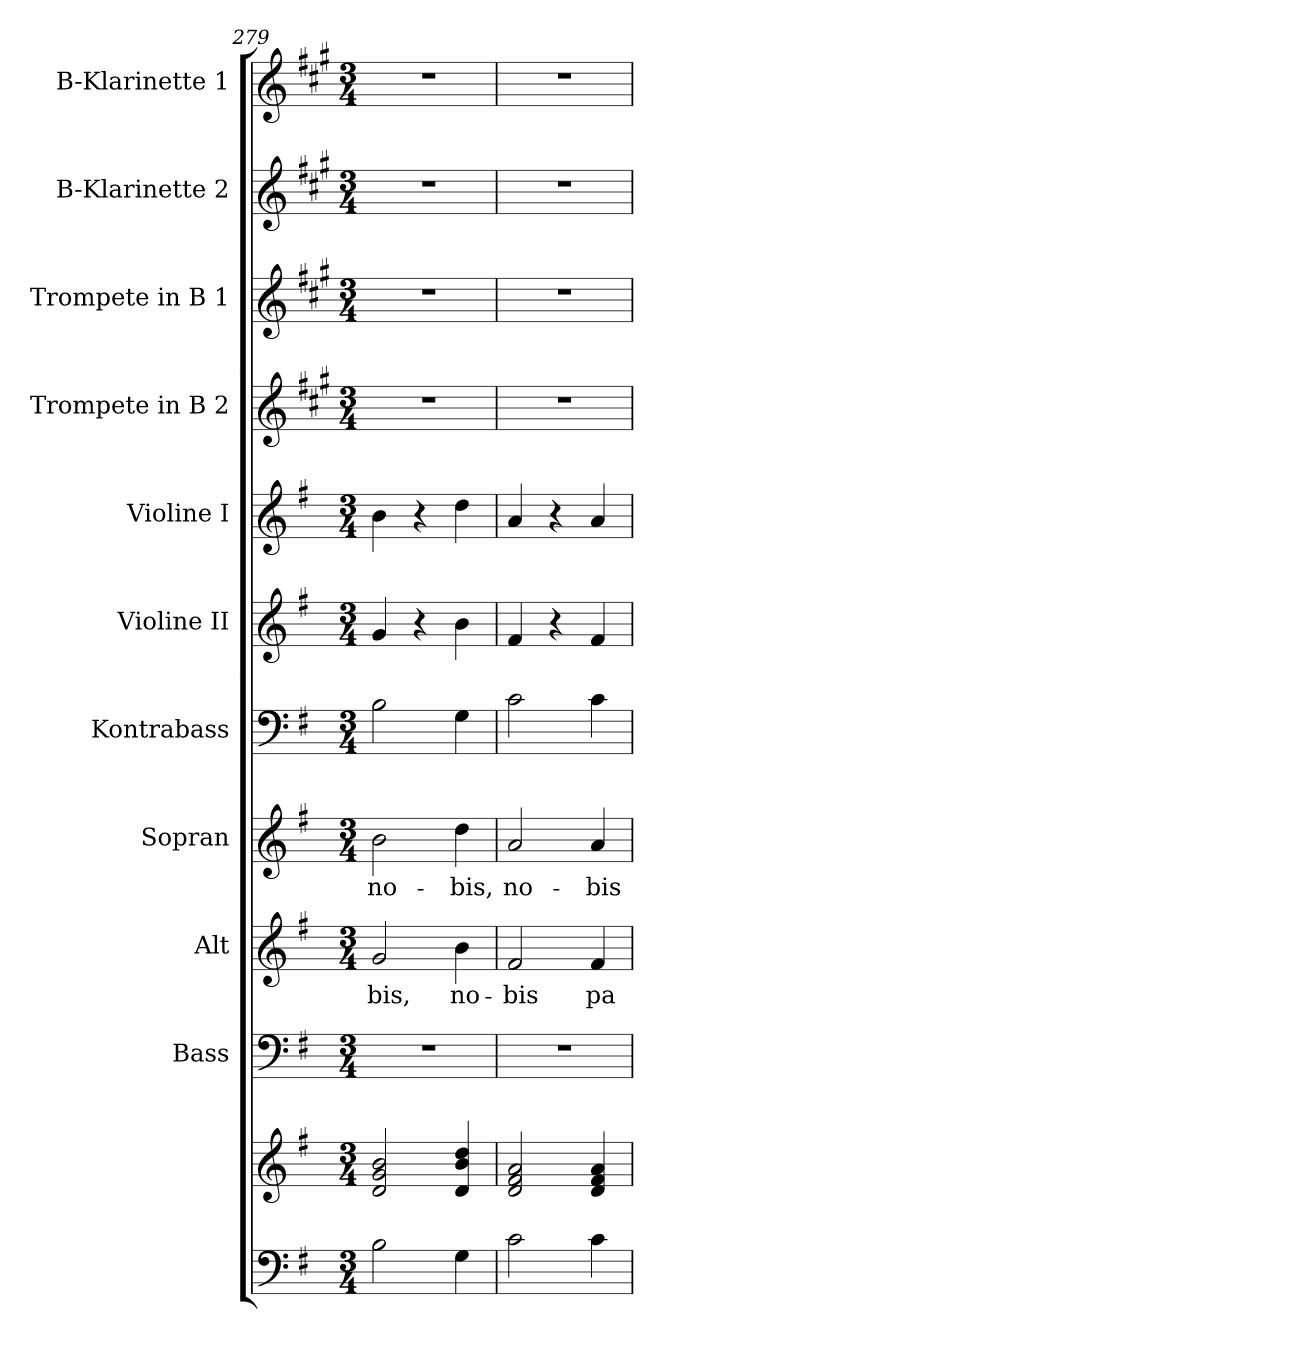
**kern	**kern	**kern	**kern	**text	**kern	**text	**kern	**kern	**kern	**kern	**kern	**kern	**kern
*part11	*part11	*part10	*part9	*part9	*part8	*part8	*part7	*part6	*part5	*part4	*part3	*part2	*part1
*staff12	*staff11	*staff10	*staff9	*staff9	*staff8	*staff8	*staff7	*staff6	*staff5	*staff4	*staff3	*staff2	*staff1
*	*	*I"Bass	*I"Alt	*	*I"Sopran	*	*I"Kontrabass	*I"Violine II	*I"Violine I	*I"Trompete in B 2	*I"Trompete in B 1	*I"B-Klarinette 2	*I"B-Klarinette 1
*	*	*I'B.	*I'A.	*	*I'S.	*	*I'Kb.	*I'Vl. II	*I'Vl. I	*I'Tr. 2	*I'Tr. 1	*I'B Kl. 2	*I'B Kl. 1
*clefF4	*clefG2	*clefF4	*clefG2	*	*clefG2	*	*clefF4	*clefG2	*clefG2	*clefG2	*clefG2	*clefG2	*clefG2
*	*	*	*	*	*	*	*ITrd7c12	*	*	*ITrd1c2	*ITrd1c2	*ITrd1c2	*ITrd1c2
*k[f#]	*k[f#]	*k[f#]	*k[f#]	*	*k[f#]	*	*k[f#]	*k[f#]	*k[f#]	*k[f#]	*k[f#]	*k[f#]	*k[f#]
*G:	*G:	*G:	*G:	*	*G:	*	*G:	*G:	*G:	*G:	*G:	*G:	*G:
*M3/4	*M3/4	*M3/4	*M3/4	*	*M3/4	*	*M3/4	*M3/4	*M3/4	*M3/4	*M3/4	*M3/4	*M3/4
=279	=279	=279	=279	=279	=279	=279	=279	=279	=279	=279	=279	=279	=279
!	!	!	!	!LO:LY:b	!	!LO:LY:b	!	!	!	!	!	!	!
2B\	2d/ 2g/ 2b/	2.r	2g/	-bis,	2b\	no-	2BB\	4g/	4b\	2.r	2.r	2.r	2.r
.	.	.	.	.	.	.	.	4r	4r	.	.	.	.
!	!	!	!	!LO:LY:b	!	!LO:LY:b	!	!	!	!	!	!	!
4G\	4d/ 4b/ 4dd/	.	4b\	no-	4dd\	-bis,	4GG\	4b\	4dd\	.	.	.	.
!!LO:PB:g=z
=280	=280	=280	=280	=280	=280	=280	=280	=280	=280	=280	=280	=280	=280
!	!	!	!	!LO:LY:b	!	!LO:LY:b	!	!	!	!	!	!	!
2c\	2d/ 2f#/ 2a/	2.r	2f#/	-bis	2a/	no-	2C\	4f#/	4a/	2.r	2.r	2.r	2.r
.	.	.	.	.	.	.	.	4r	4r	.	.	.	.
!	!	!	!	!LO:LY:b	!	!LO:LY:b	!	!	!	!	!	!	!
4c\	4d/ 4f#/ 4a/	.	4f#/	pa-	4a/	-bis	4C\	4f#/	4a/	.	.	.	.
=	=	=	=	=	=	=	=	=	=	=	=	=	=
*-	*-	*-	*-	*-	*-	*-	*-	*-	*-	*-	*-	*-	*-
